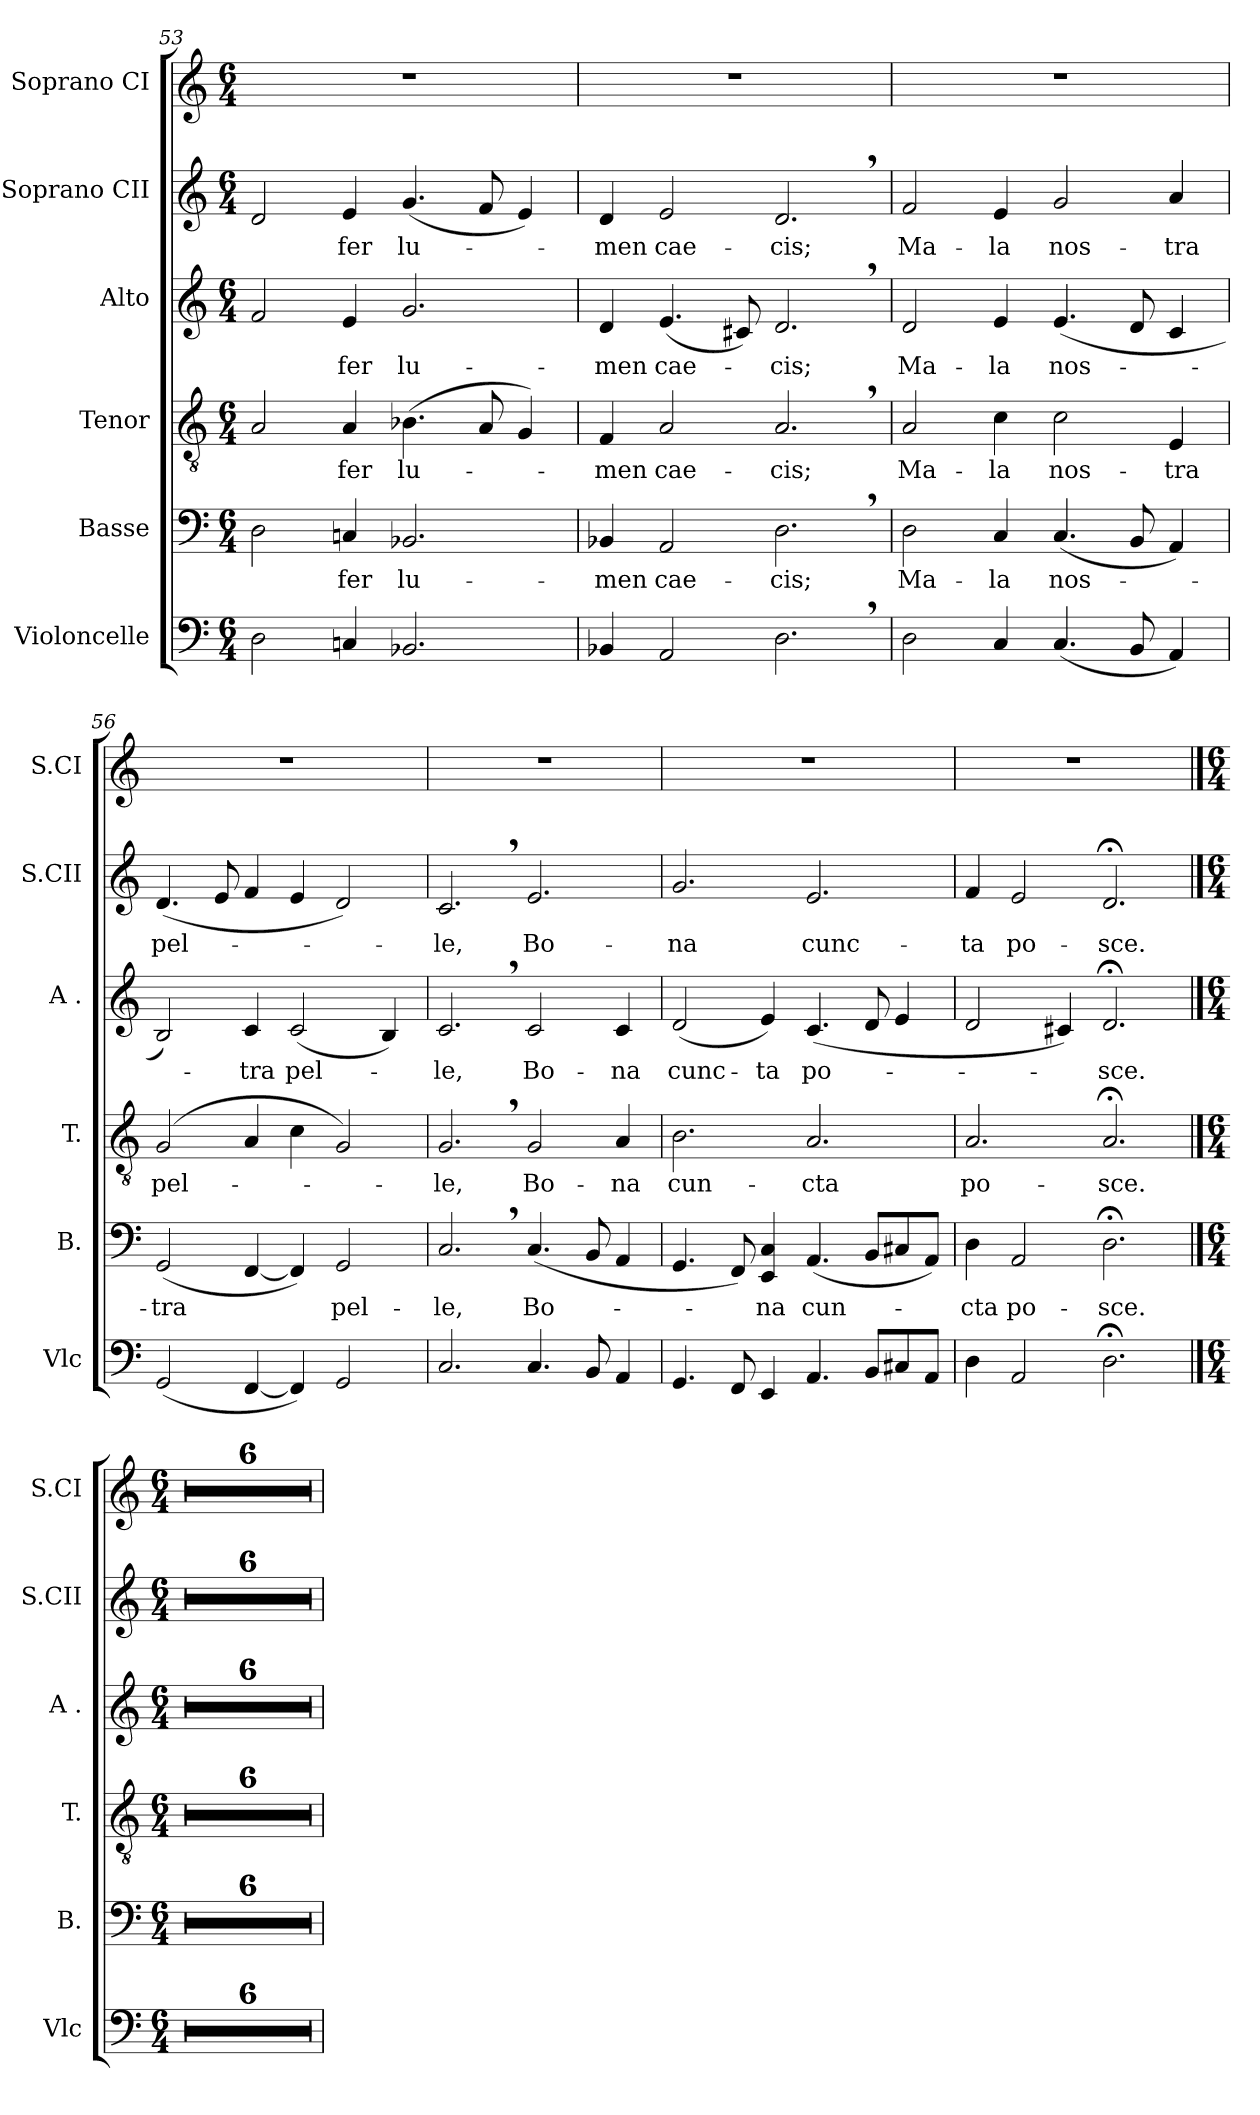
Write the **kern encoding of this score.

**kern	**kern	**text	**kern	**text	**kern	**text	**kern	**text	**kern
*part6	*part5	*part5	*part4	*part4	*part3	*part3	*part2	*part2	*part1
*staff6	*staff5	*staff5	*staff4	*staff4	*staff3	*staff3	*staff2	*staff2	*staff1
*I"Violoncelle	*I"Basse	*	*I"Tenor	*	*I"Alto	*	*I"Soprano CII	*	*I"Soprano CI
*I'Vlc	*I'B.	*	*I'T.	*	*I'A .	*	*I'S.CII	*	*I'S.CI
*clefF4	*clefF4	*	*clefGv2	*	*clefG2	*	*clefG2	*	*clefG2
*k[]	*k[]	*	*k[]	*	*k[]	*	*k[]	*	*k[]
*M6/4	*M6/4	*	*M6/4	*	*M6/4	*	*M6/4	*	*M6/4
=53	=53	=53	=53	=53	=53	=53	=53	=53	=53
2D\	2D\	.	2A/	.	2f/	.	2d/	.	1.r
!	!	!LO:LY:b	!	!LO:LY:b	!	!LO:LY:b	!	!LO:LY:b	!
4Cn/	4Cn/	-fer	4A/	-fer	4e/	-fer	4e/	-fer	.
!	!	!LO:LY:b	!	!LO:LY:b	!	!LO:LY:b	!	!LO:LY:b	!
2.BB-X/	2.BB-X/	lu-	(4.B-X\	lu-	2.g/	lu-	(4.g/	lu-	.
.	.	.	8A/	.	.	.	8f/	.	.
.	.	.	4G/)	.	.	.	4e/)	.	.
=54	=54	=54	=54	=54	=54	=54	=54	=54	=54
!	!	!LO:LY:b	!	!LO:LY:b	!	!LO:LY:b	!	!LO:LY:b	!
4BB-X/	4BB-X/	-men	4F/	-men	4d/	-men	4d/	-men	1.r
!	!	!LO:LY:b	!	!LO:LY:b	!	!LO:LY:b	!	!LO:LY:b	!
2AA/	2AA/	cae-	2A/	cae-	(4.e/	cae-	2e/	cae-	.
.	.	.	.	.	8c#X/)	.	.	.	.
!	!	!LO:LY:b	!	!LO:LY:b	!	!LO:LY:b	!	!LO:LY:b	!
2.D,<\	2.D,<\	-cis;	2.A,</	-cis;	2.d,</	-cis;	2.d,/	-cis;	.
!!LO:PB:g=z
=55	=55	=55	=55	=55	=55	=55	=55	=55	=55
!	!	!LO:LY:b	!	!LO:LY:b	!	!LO:LY:b	!	!LO:LY:b	!
2D\	2D\	Ma-	2A/	Ma-	2d/	Ma-	2f/	Ma-	1.r
!	!	!LO:LY:b	!	!LO:LY:b	!	!LO:LY:b	!	!LO:LY:b	!
4C/	4C/	-la	4c\	-la	4e/	-la	4e/	-la	.
!	!	!LO:LY:b	!	!LO:LY:b	!	!LO:LY:b	!	!LO:LY:b	!
(4.C/	(4.C/	nos-	2c\	nos-	(4.e/	nos-	2g/	nos-	.
8BB/	8BB/	.	.	.	8d/	.	.	.	.
!	!	!	!	!LO:LY:b	!	!	!	!LO:LY:b	!
4AA/)	4AA/)	.	4E/	-tra	4c/	.	4a/	-tra	.
=56	=56	=56	=56	=56	=56	=56	=56	=56	=56
!	!	!LO:LY:b	!	!LO:LY:b	!	!	!	!LO:LY:b	!
(2GG/	(2GG/	-tra	(2G/	pel-	2B/)	.	(4.d/	pel-	1.r
.	.	.	.	.	.	.	8e/	.	.
!	!	!	!	!	!	!LO:LY:b	!	!	!
[4FF/	[4FF/	.	4A/	.	4c/	-tra	4f/	.	.
!	!	!	!	!	!	!LO:LY:b	!	!	!
4FF/])	4FF/])	.	4c\	.	(2c/	pel-	4e/	.	.
!	!	!LO:LY:b	!	!	!	!	!	!	!
2GG/	2GG/	pel-	2G/)	.	.	.	2d/)	.	.
.	.	.	.	.	4B/)	.	.	.	.
=57	=57	=57	=57	=57	=57	=57	=57	=57	=57
!	!	!LO:LY:b	!	!LO:LY:b	!	!LO:LY:b	!	!LO:LY:b	!
2.C/	2.C,</	-le,	2.G,</	-le,	2.c,</	-le,	2.c,/	-le,	1.r
!	!	!LO:LY:b	!	!LO:LY:b	!	!LO:LY:b	!	!LO:LY:b	!
4.C/	(4.C/	Bo-	2G/	Bo-	2c/	Bo-	2.e/	Bo-	.
8BB/	8BB/	.	.	.	.	.	.	.	.
!	!	!	!	!LO:LY:b	!	!LO:LY:b	!	!	!
4AA/	4AA/	.	4A/	-na	4c/	-na	.	.	.
=58	=58	=58	=58	=58	=58	=58	=58	=58	=58
!	!	!	!	!LO:LY:b	!	!LO:LY:b	!	!LO:LY:b	!
4.GG/	4.GG/	.	2.B\	cun-	(2d/	cunc-	2.g/	-na	1.r
8FF/	8FF/)	.	.	.	.	.	.	.	.
!	!	!LO:LY:b	!	!	!	!LO:LY:b	!	!	!
4EE/	4EE/ 4C/	-na	.	.	4e/)	-ta	.	.	.
!	!	!LO:LY:b	!	!LO:LY:b	!	!LO:LY:b	!	!LO:LY:b	!
4.AA/	(4.AA/	cun-	2.A/	-cta	(4.c/	po-	2.e/	cunc-	.
8BB/L	8BB/L	.	.	.	8d/	.	.	.	.
8C#X/	8C#X/	.	.	.	4e/	.	.	.	.
8AA/J	8AA/J)	.	.	.	.	.	.	.	.
=59	=59	=59	=59	=59	=59	=59	=59	=59	=59
!	!	!LO:LY:b	!	!LO:LY:b	!	!	!	!LO:LY:b	!
4D\	4D\	-cta	2.A/	po-	2d/	.	4f/	-ta	1.r
!	!	!LO:LY:b	!	!	!	!	!	!LO:LY:b	!
2AA/	2AA/	po-	.	.	.	.	2e/	po-	.
.	.	.	.	.	4c#X/)	.	.	.	.
!	!	!LO:LY:b	!	!LO:LY:b	!	!LO:LY:b	!	!LO:LY:b	!
2.D;<\	2.D;<\	-sce.	2.A;</	-sce.	2.d;</	-sce.	2.d;</	-sce.	.
!!LO:PB:g=z
==60	==60	==60	==60	==60	==60	==60	==60	==60	==60
*M6/4	*M6/4	*	*M6/4	*	*M6/4	*	*M6/4	*	*M6/4
1.r	1.r	.	1.r	.	1.r	.	1.r	.	1.r
=61	=61	=61	=61	=61	=61	=61	=61	=61	=61
1.r	1.r	.	1.r	.	1.r	.	1.r	.	1.r
=62	=62	=62	=62	=62	=62	=62	=62	=62	=62
1.r	1.r	.	1.r	.	1.r	.	1.r	.	1.r
=63	=63	=63	=63	=63	=63	=63	=63	=63	=63
1.r	1.r	.	1.r	.	1.r	.	1.r	.	1.r
=64	=64	=64	=64	=64	=64	=64	=64	=64	=64
1.r	1.r	.	1.r	.	1.r	.	1.r	.	1.r
=65	=65	=65	=65	=65	=65	=65	=65	=65	=65
1.r	1.r	.	1.r	.	1.r	.	1.r	.	1.r
=	=	=	=	=	=	=	=	=	=
*-	*-	*-	*-	*-	*-	*-	*-	*-	*-
